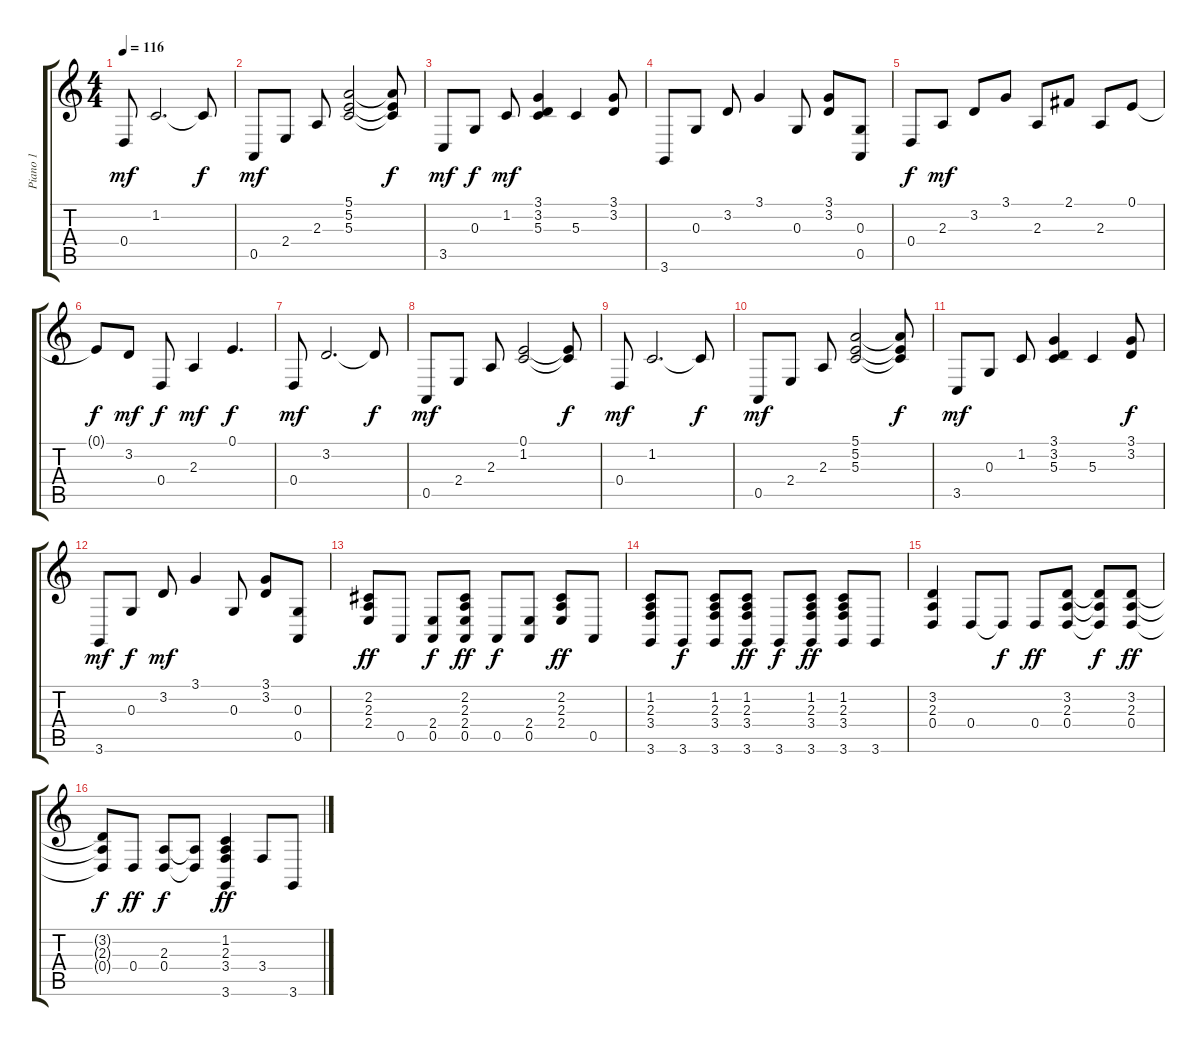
\track ("Piano 1" "Piano 1") {instrument brightacousticpiano}
\staff {score tabs}
\tuning (E4 B3 G3 D3 A2 E2) {hide}
\ts (4 4)
\tempo 116
\clef g2
\ks c
0.4.8{dy mf} 1.2.2{d} 1.2{t}.8{dy f} |
0.5.8{dy mf} 2.4.8 2.3.8 (5.1 5.2 5.3).2 (5.1{t} 5.2{t} 5.3{t}).8{dy f} |
3.5.8{dy mf} 0.3.8{dy f} 1.2.8{dy mf} (3.1 3.2 5.3).4 5.3.4 (3.1 3.2).8 |
3.6.8 0.3.8 3.2.8 3.1.4 0.3.8 (3.1 3.2).8 (0.3 0.5).8 |
0.4.8{dy f} 2.3.8{dy mf} 3.2.8 3.1.8 2.3.8 2.1.8 2.3.8 0.1.8 |
0.1{t}.8{dy f} 3.2.8{dy mf} 0.4.8{dy f} 2.3.4{dy mf} 0.1.4{d dy f} |
0.4.8{dy mf} 3.2.2{d} 3.2{t}.8{dy f} |
0.5.8{dy mf} 2.4.8 2.3.8 (0.1 1.2).2 (0.1{t} 1.2{t}).8{dy f} |
0.4.8{dy mf} 1.2.2{d} 1.2{t}.8{dy f} |
0.5.8{dy mf} 2.4.8 2.3.8 (5.1 5.2 5.3).2 (5.1{t} 5.2{t} 5.3{t}).8{dy f} |
3.5.8{dy mf} 0.3.8 1.2.8 (3.1 3.2 5.3).4 5.3.4 (3.1 3.2).8{dy f} |
3.6.8{dy mf} 0.3.8{dy f} 3.2.8{dy mf} 3.1.4 0.3.8 (3.1 3.2).8 (0.3 0.5).8 |
(2.2 2.3 2.4).8{dy ff} 0.5.8 (2.4 0.5).8{dy f} (2.2 2.3 2.4 0.5).8{dy ff} 0.5.8{dy f} (2.4 0.5).8 (2.2 2.3 2.4).8{dy ff} 0.5.8 |
(1.2 2.3 3.4 3.6).8 3.6.8{dy f} (1.2 2.3 3.4 3.6).8 (1.2 2.3 3.4 3.6).8{dy ff} 3.6.8{dy f} (1.2 2.3 3.4 3.6).8{dy ff} (1.2 2.3 3.4 3.6).8 3.6.8 |
(3.2 2.3 0.4).4 0.4.8 0.4{t}.8{dy f} 0.4.8{dy ff} (3.2 2.3 0.4).8 (3.2{t} 2.3{t} 0.4{t}).8{dy f} (3.2 2.3 0.4).8{dy ff} |
(3.2{t} 2.3{t} 0.4{t}).8{dy f} 0.4.8{dy ff} (2.3 0.4).8{dy f} (2.3{t} 0.4{t}).8 (1.2 2.3 3.4 3.6).4{dy ff} 3.4.8 3.6.8
